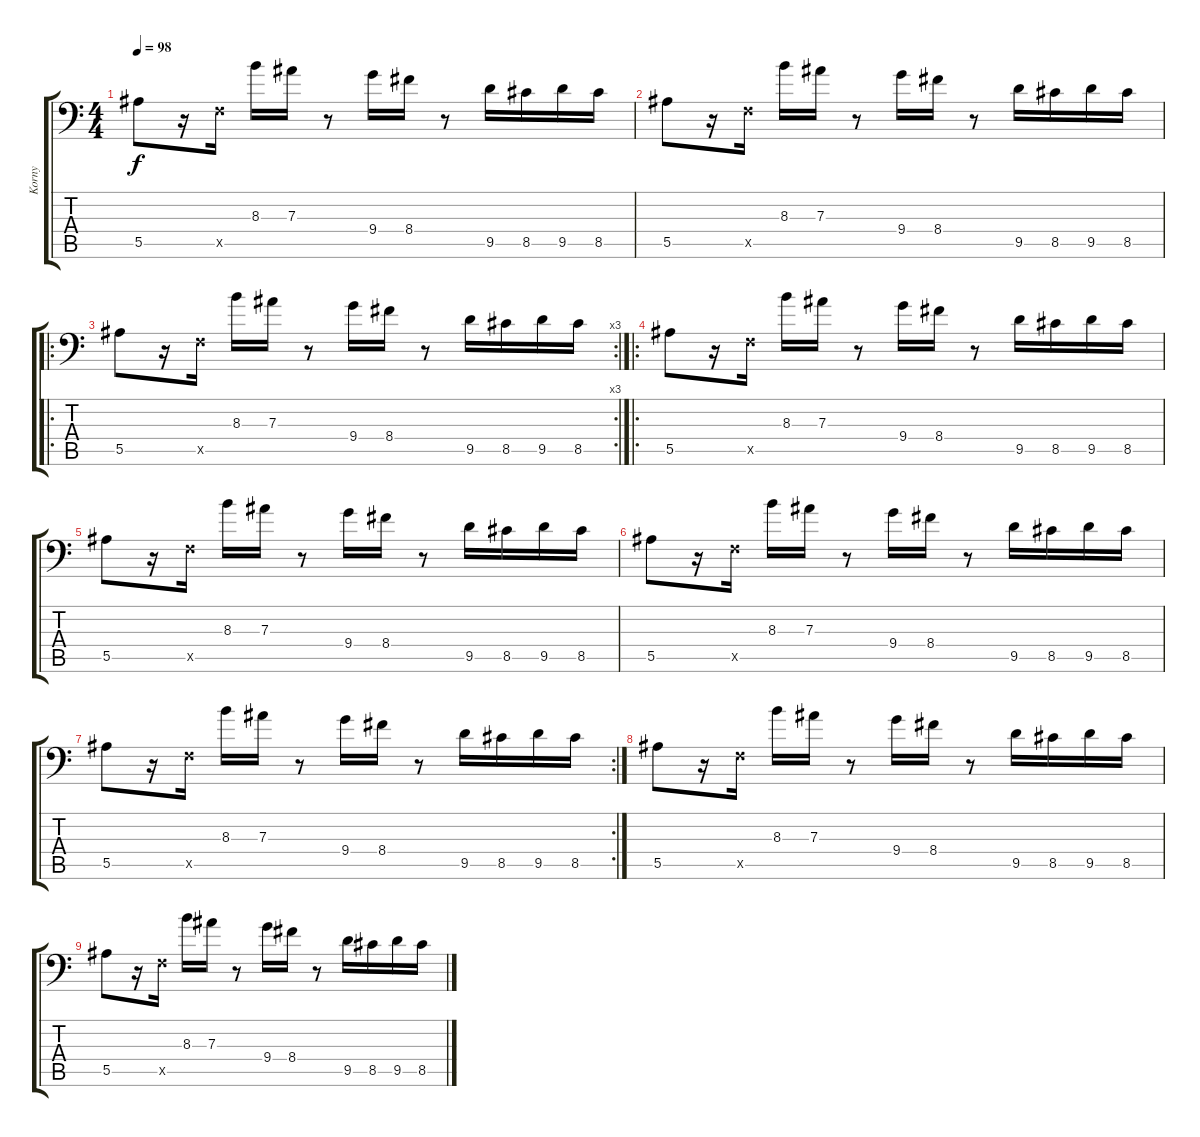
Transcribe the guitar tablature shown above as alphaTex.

\track ("Korny" "Korny") {instrument overdrivenguitar}
\staff {score tabs}
\tuning (C4 G3 Eb3 Bb2 F2 Bb1) {hide}
\ts (4 4)
\tempo 98
\clef f4
\ks c
5.5.8{dy f instrument overdrivenguitar} r.16 0.5{x}.16 8.3.16 7.3.16 r.8 9.4.16 8.4.16 r.8 9.5.16 8.5.16 9.5.16 8.5.16 |
5.5.8 r.16 0.5{x}.16 8.3.16 7.3.16 r.8 9.4.16 8.4.16 r.8 9.5.16 8.5.16 9.5.16 8.5.16 |
\ro
\rc 3
5.5.8 r.16 0.5{x}.16 8.3.16 7.3.16 r.8 9.4.16 8.4.16 r.8 9.5.16 8.5.16 9.5.16 8.5.16 |
\ro
5.5.8 r.16 0.5{x}.16 8.3.16 7.3.16 r.8 9.4.16 8.4.16 r.8 9.5.16 8.5.16 9.5.16 8.5.16 |
5.5.8 r.16 0.5{x}.16 8.3.16 7.3.16 r.8 9.4.16 8.4.16 r.8 9.5.16 8.5.16 9.5.16 8.5.16 |
5.5.8 r.16 0.5{x}.16 8.3.16 7.3.16 r.8 9.4.16 8.4.16 r.8 9.5.16 8.5.16 9.5.16 8.5.16 |
\rc 2
5.5.8 r.16 0.5{x}.16 8.3.16 7.3.16 r.8 9.4.16 8.4.16 r.8 9.5.16 8.5.16 9.5.16 8.5.16 |
5.5.8 r.16 0.5{x}.16 8.3.16 7.3.16 r.8 9.4.16 8.4.16 r.8 9.5.16 8.5.16 9.5.16 8.5.16 |
5.5.8 r.16 0.5{x}.16 8.3.16 7.3.16 r.8 9.4.16 8.4.16 r.8 9.5.16 8.5.16 9.5.16 8.5.16
